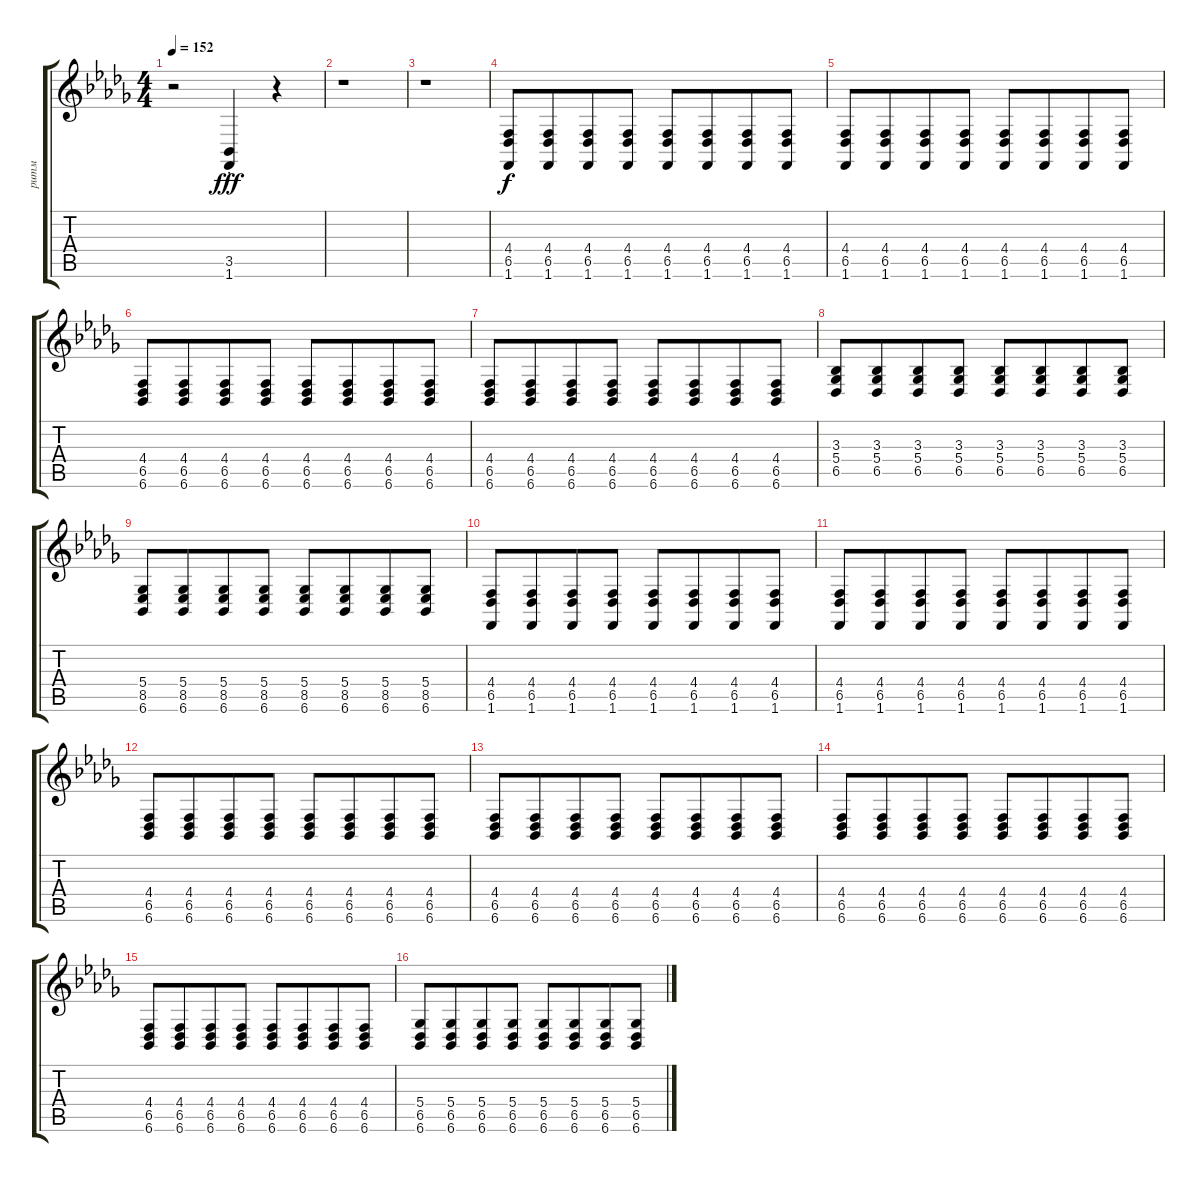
\track ("ритм" "ритм") {instrument stringensemble1}
\staff {score tabs}
\tuning (E4 B3 G3 Db3 G2 E2) {hide}
\ts (4 4)
\tempo 152
\clef g2
\ks bbminor
r.2{dy fff} (3.5{st} 1.6{st}).4 r.4 |
r.1 |
r.1 |
(4.4 6.5 1.6).8{dy f} (4.4 6.5 1.6).8{beam merge} (4.4 6.5 1.6).8 (4.4 6.5 1.6).8 (4.4 6.5 1.6).8 (4.4 6.5 1.6).8{beam merge} (4.4 6.5 1.6).8 (4.4 6.5 1.6).8 |
(4.4 6.5 1.6).8 (4.4 6.5 1.6).8{beam merge} (4.4 6.5 1.6).8 (4.4 6.5 1.6).8 (4.4 6.5 1.6).8 (4.4 6.5 1.6).8{beam merge} (4.4 6.5 1.6).8 (4.4 6.5 1.6).8 |
(4.4 6.5 6.6).8 (4.4 6.5 6.6).8{beam merge} (4.4 6.5 6.6).8 (4.4 6.5 6.6).8 (4.4 6.5 6.6).8 (4.4 6.5 6.6).8{beam merge} (4.4 6.5 6.6).8 (4.4 6.5 6.6).8 |
(4.4 6.5 6.6).8 (4.4 6.5 6.6).8{beam merge} (4.4 6.5 6.6).8 (4.4 6.5 6.6).8 (4.4 6.5 6.6).8 (4.4 6.5 6.6).8{beam merge} (4.4 6.5 6.6).8 (4.4 6.5 6.6).8 |
(3.3 5.4 6.5).8 (3.3 5.4 6.5).8{beam merge} (3.3 5.4 6.5).8 (3.3 5.4 6.5).8 (3.3 5.4 6.5).8 (3.3 5.4 6.5).8{beam merge} (3.3 5.4 6.5).8 (3.3 5.4 6.5).8 |
(5.4 8.5 6.6).8 (5.4 8.5 6.6).8{beam merge} (5.4 8.5 6.6).8 (5.4 8.5 6.6).8 (5.4 8.5 6.6).8 (5.4 8.5 6.6).8{beam merge} (5.4 8.5 6.6).8 (5.4 8.5 6.6).8 |
(4.4 6.5 1.6).8 (4.4 6.5 1.6).8{beam merge} (4.4 6.5 1.6).8 (4.4 6.5 1.6).8 (4.4 6.5 1.6).8 (4.4 6.5 1.6).8{beam merge} (4.4 6.5 1.6).8 (4.4 6.5 1.6).8 |
(4.4 6.5 1.6).8 (4.4 6.5 1.6).8{beam merge} (4.4 6.5 1.6).8 (4.4 6.5 1.6).8 (4.4 6.5 1.6).8 (4.4 6.5 1.6).8{beam merge} (4.4 6.5 1.6).8 (4.4 6.5 1.6).8 |
(4.4 6.5 6.6).8 (4.4 6.5 6.6).8{beam merge} (4.4 6.5 6.6).8 (4.4 6.5 6.6).8 (4.4 6.5 6.6).8 (4.4 6.5 6.6).8{beam merge} (4.4 6.5 6.6).8 (4.4 6.5 6.6).8 |
(4.4 6.5 6.6).8 (4.4 6.5 6.6).8{beam merge} (4.4 6.5 6.6).8 (4.4 6.5 6.6).8 (4.4 6.5 6.6).8 (4.4 6.5 6.6).8{beam merge} (4.4 6.5 6.6).8 (4.4 6.5 6.6).8 |
(4.4 6.5 6.6).8 (4.4 6.5 6.6).8{beam merge} (4.4 6.5 6.6).8 (4.4 6.5 6.6).8 (4.4 6.5 6.6).8 (4.4 6.5 6.6).8{beam merge} (4.4 6.5 6.6).8 (4.4 6.5 6.6).8 |
(4.4 6.5 6.6).8 (4.4 6.5 6.6).8{beam merge} (4.4 6.5 6.6).8 (4.4 6.5 6.6).8 (4.4 6.5 6.6).8 (4.4 6.5 6.6).8{beam merge} (4.4 6.5 6.6).8 (4.4 6.5 6.6).8 |
(5.4 6.5 6.6).8 (5.4 6.5 6.6).8{beam merge} (5.4 6.5 6.6).8 (5.4 6.5 6.6).8 (5.4 6.5 6.6).8 (5.4 6.5 6.6).8{beam merge} (5.4 6.5 6.6).8 (5.4 6.5 6.6).8
